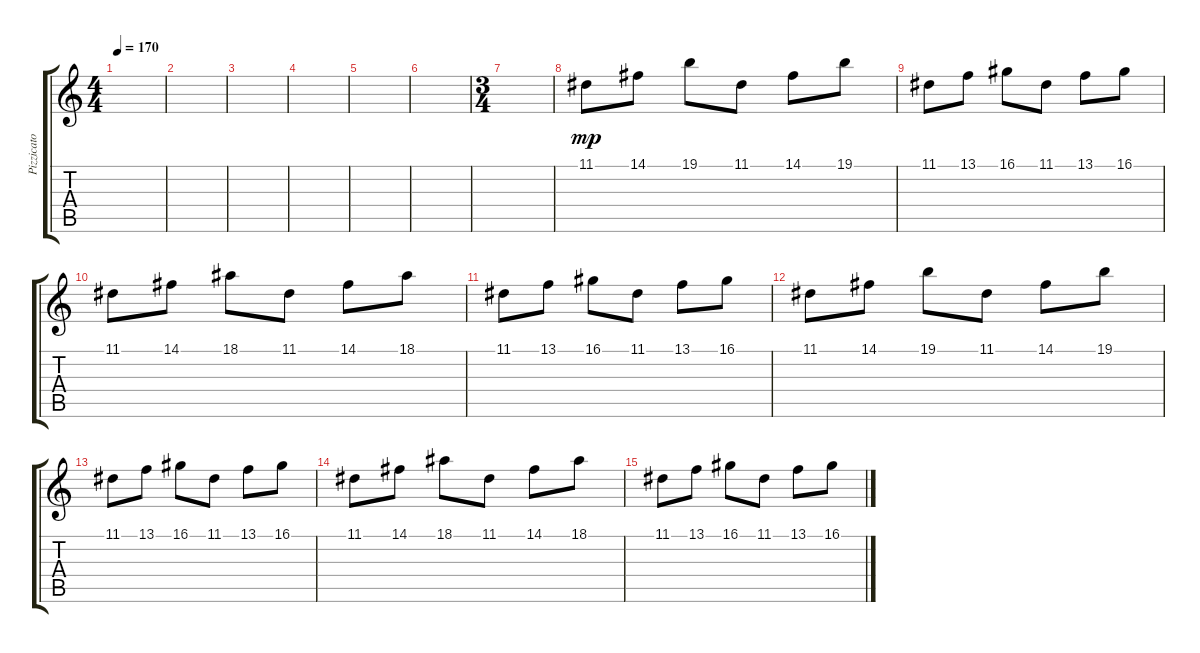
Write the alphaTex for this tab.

\track ("Pizzicato" "Pizzicato") {instrument pizzicatostrings}
\staff {score tabs}
\tuning (E4 B3 G3 D3 A2 E2) {hide}
\ts (4 4)
\tempo 170
\clef g2
\ks c
|
|
|
|
|
|
\ts (3 4)
|
11.1.8{dy mp} 14.1.8 19.1.8 11.1.8 14.1.8 19.1.8 |
11.1.8 13.1.8 16.1.8 11.1.8 13.1.8 16.1.8 |
11.1.8 14.1.8 18.1.8 11.1.8 14.1.8 18.1.8 |
11.1.8 13.1.8 16.1.8 11.1.8 13.1.8 16.1.8 |
11.1.8 14.1.8 19.1.8 11.1.8 14.1.8 19.1.8 |
11.1.8 13.1.8 16.1.8 11.1.8 13.1.8 16.1.8 |
11.1.8 14.1.8 18.1.8 11.1.8 14.1.8 18.1.8 |
11.1.8 13.1.8 16.1.8 11.1.8 13.1.8 16.1.8
